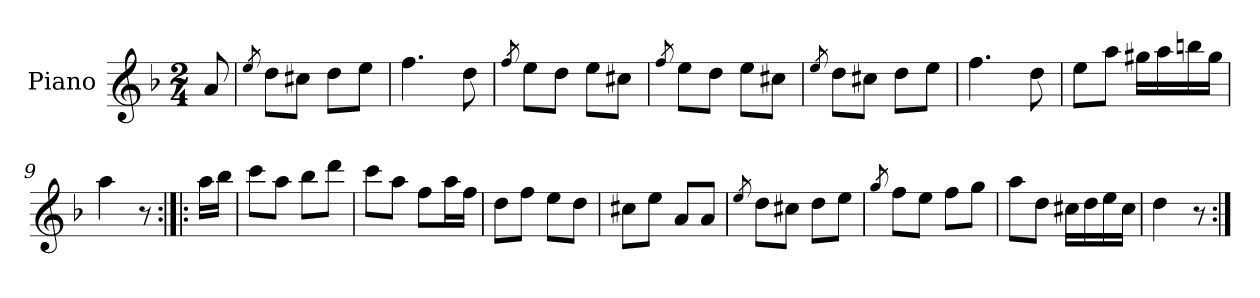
**kern
*part1
*staff1
*I"Piano
*I'Pno.
*clefG2
*k[b-]
*M2/4
=1
8a/
=2
8qee/
8dd\L
8cc#X\J
8dd\L
8ee\J
=3
4.ff\
8dd\
=4
8qff/
8ee\L
8dd\J
8ee\L
8cc#X\J
=5
8qff/
8ee\L
8dd\J
8ee\L
8cc#X\J
=6
8qee/
8dd\L
8cc#X\J
8dd\L
8ee\J
=7
4.ff\
8dd\
=8
8ee\L
8aa\J
16gg#X\LL
16aa\
16bbn\
16gg#\JJ
=9
4aa\
8r
=10:|!|:
16aa\LL
16bb-\JJ
=11
8ccc\L
8aa\J
8bb-\L
8ddd\J
=12
8ccc\L
8aa\J
8ff\L
16aa\L
16ff\JJ
=13
8dd\L
8ff\J
8ee\L
8dd\J
=14
8cc#X\L
8ee\J
8a/L
8a/J
=15
8qee/
8dd\L
8cc#X\J
8dd\L
8ee\J
=16
8qgg/
8ff\L
8ee\J
8ff\L
8gg\J
=17
8aa\L
8dd\J
16cc#X\LL
16dd\
16ee\
16cc#\JJ
=18
4dd\
8r
=:|!
*-
